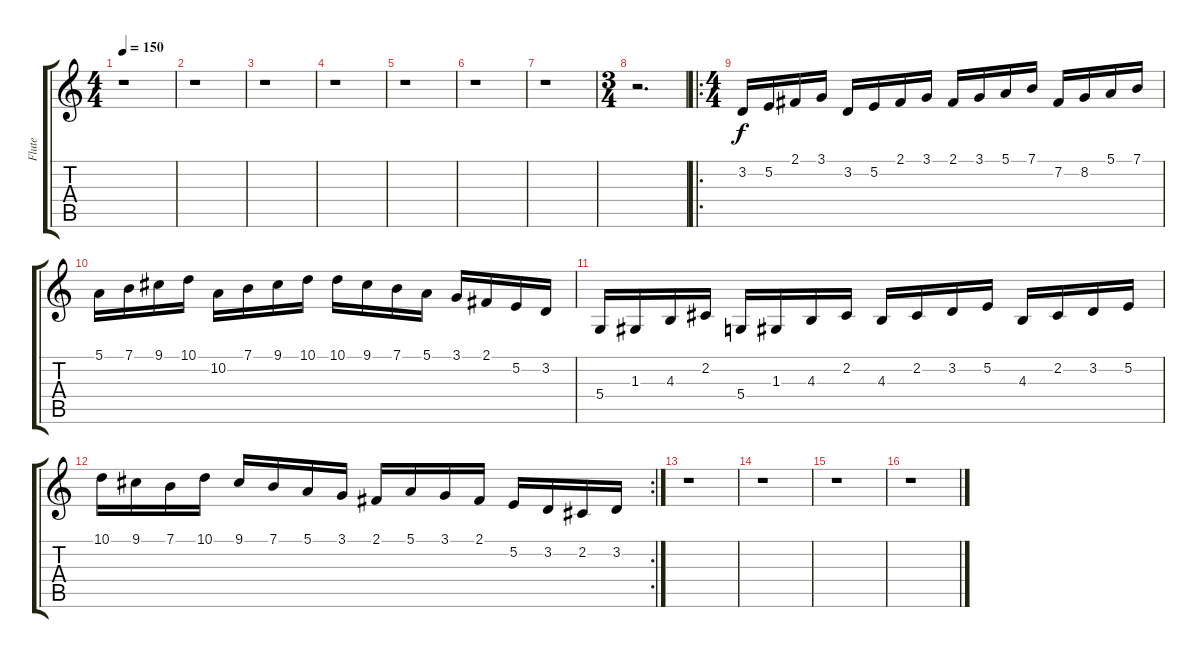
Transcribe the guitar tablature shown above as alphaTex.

\track ("Flute" "Flute") {instrument lead1square}
\staff {score tabs}
\tuning (E4 B3 G3 D3 A2 E2) {hide}
\ts (4 4)
\tempo 150
\clef g2
\ks c
r.1{dy f instrument lead1square} |
r.1 |
r.1 |
r.1 |
r.1 |
r.1 |
r.1 |
\ts (3 4)
r.2{d} |
\ro
\ts (4 4)
3.2.16 5.2.16 2.1.16 3.1.16 3.2.16 5.2.16 2.1.16 3.1.16 2.1.16 3.1.16 5.1.16 7.1.16 7.2.16 8.2.16 5.1.16 7.1.16 |
5.1.16 7.1.16 9.1.16 10.1.16 10.2.16 7.1.16 9.1.16 10.1.16 10.1.16 9.1.16 7.1.16 5.1.16 3.1.16 2.1.16 5.2.16 3.2.16 |
5.4.16 1.3.16 4.3.16 2.2.16 5.4.16 1.3.16 4.3.16 2.2.16 4.3.16 2.2.16 3.2.16 5.2.16 4.3.16 2.2.16 3.2.16 5.2.16 |
\rc 2
10.1.16 9.1.16 7.1.16 10.1.16 9.1.16 7.1.16 5.1.16 3.1.16 2.1.16 5.1.16 3.1.16 2.1.16 5.2.16 3.2.16 2.2.16 3.2.16 |
r.1 |
r.1 |
r.1 |
r.1
